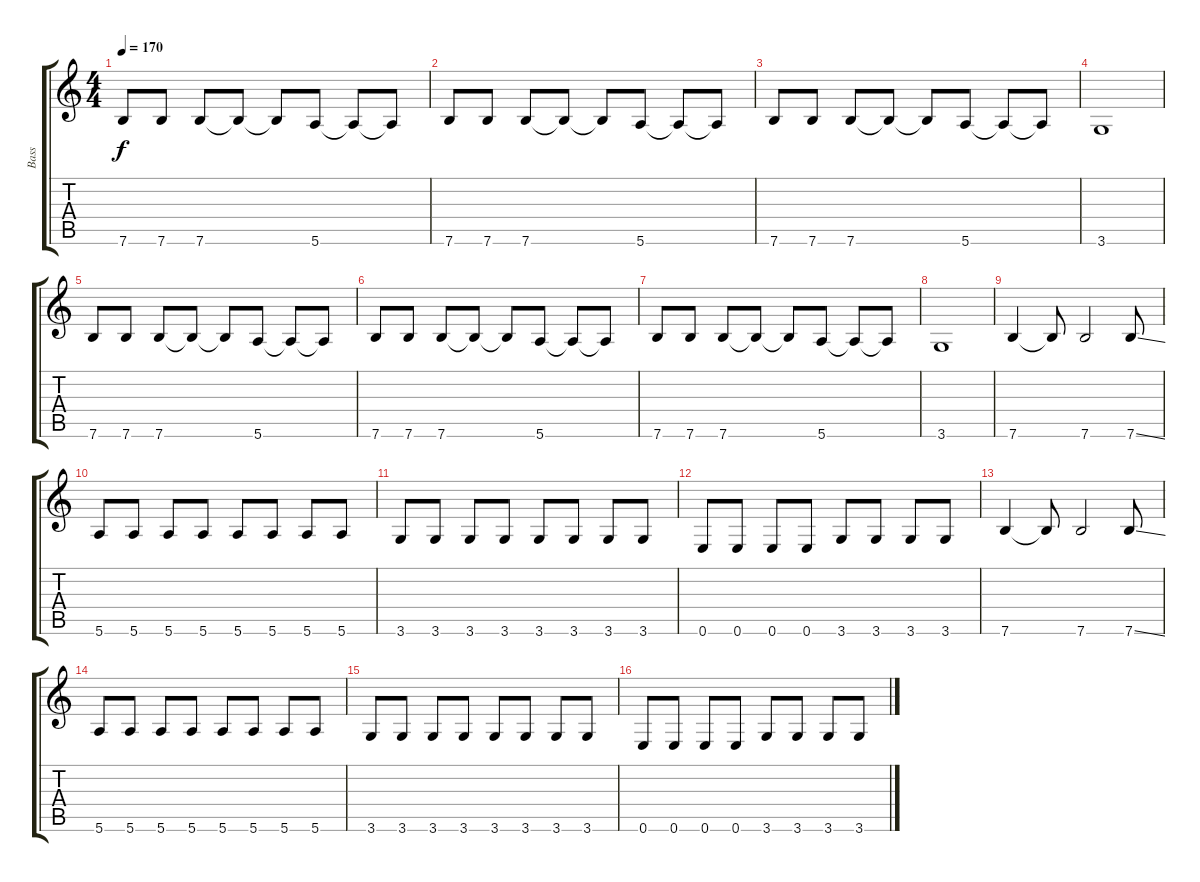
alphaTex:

\track ("Bass" "Bass") {instrument electricbassfinger}
\staff {score tabs}
\tuning (E4 B3 G3 D3 A2 E2) {hide}
\ts (4 4)
\tempo 170
\clef g2
\ks c
7.6.8{dy f} 7.6.8 7.6.8 7.6{t}.8 7.6{t}.8 5.6.8 5.6{t}.8 5.6{t}.8 |
7.6.8 7.6.8 7.6.8 7.6{t}.8 7.6{t}.8 5.6.8 5.6{t}.8 5.6{t}.8 |
7.6.8 7.6.8 7.6.8 7.6{t}.8 7.6{t}.8 5.6.8 5.6{t}.8 5.6{t}.8 |
3.6.1 |
7.6.8 7.6.8 7.6.8 7.6{t}.8 7.6{t}.8 5.6.8 5.6{t}.8 5.6{t}.8 |
7.6.8 7.6.8 7.6.8 7.6{t}.8 7.6{t}.8 5.6.8 5.6{t}.8 5.6{t}.8 |
7.6.8 7.6.8 7.6.8 7.6{t}.8 7.6{t}.8 5.6.8 5.6{t}.8 5.6{t}.8 |
3.6.1 |
7.6.4 7.6{t}.8 7.6.2 7.6{ss}.8 |
5.6.8 5.6.8 5.6.8 5.6.8 5.6.8 5.6.8 5.6.8 5.6.8 |
3.6.8 3.6.8 3.6.8 3.6.8 3.6.8 3.6.8 3.6.8 3.6.8 |
0.6.8 0.6.8 0.6.8 0.6.8 3.6.8 3.6.8 3.6.8 3.6.8 |
7.6.4 7.6{t}.8 7.6.2 7.6{ss}.8 |
5.6.8 5.6.8 5.6.8 5.6.8 5.6.8 5.6.8 5.6.8 5.6.8 |
3.6.8 3.6.8 3.6.8 3.6.8 3.6.8 3.6.8 3.6.8 3.6.8 |
0.6.8 0.6.8 0.6.8 0.6.8 3.6.8 3.6.8 3.6.8 3.6.8
